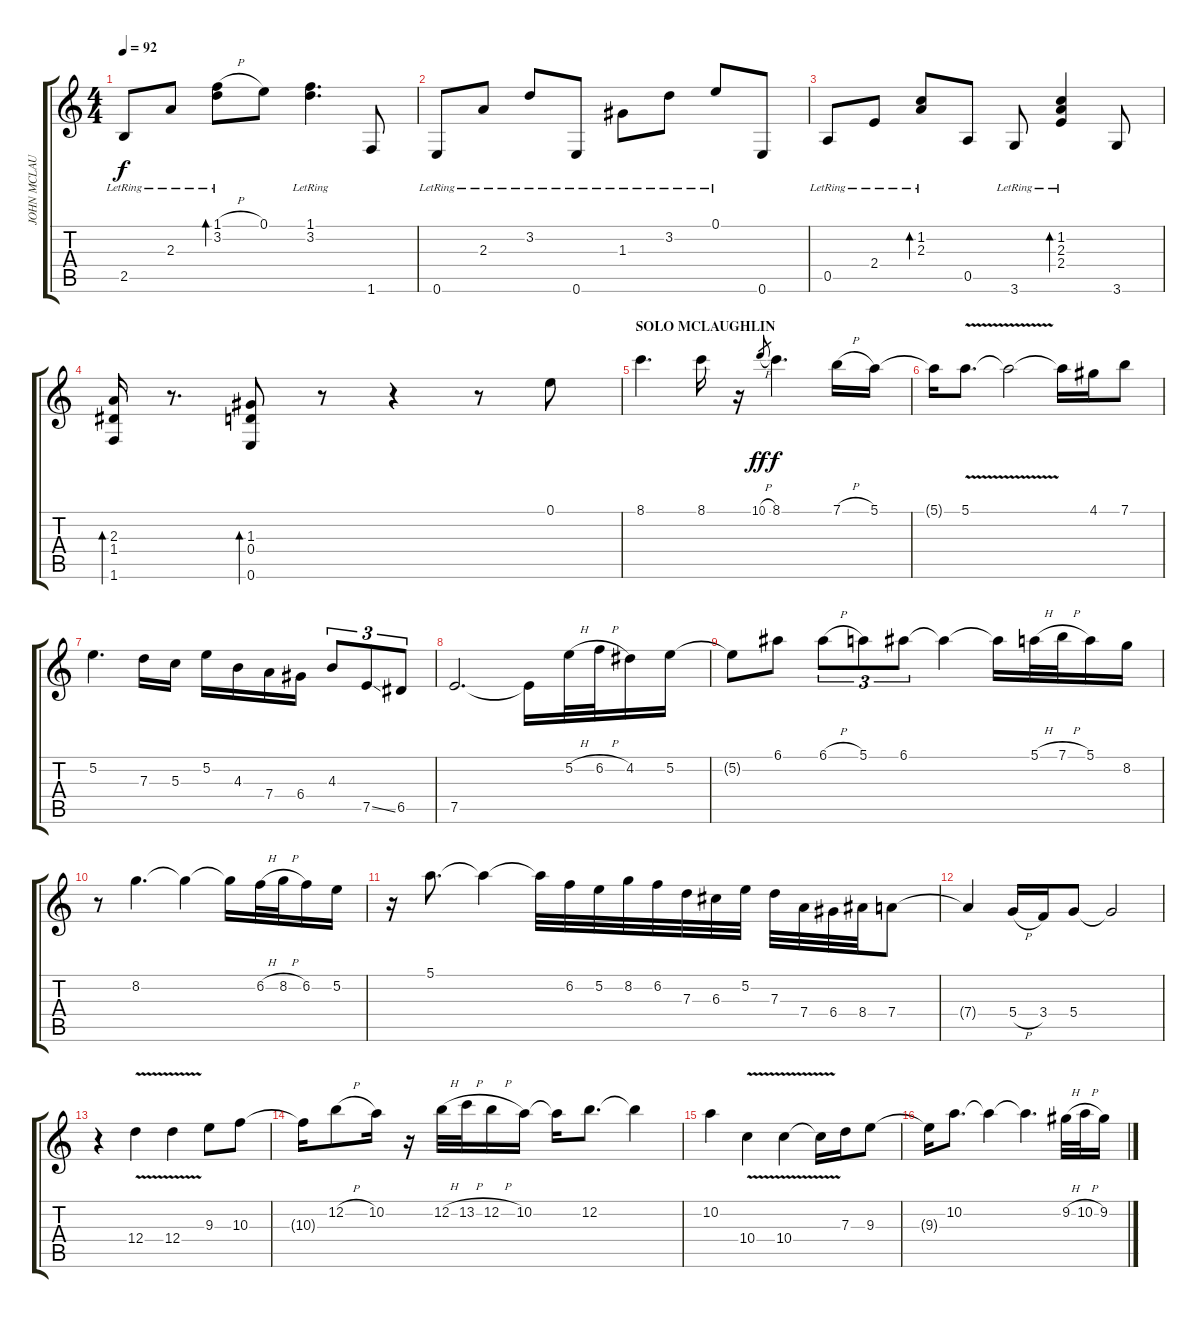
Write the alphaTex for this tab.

\track ("JOHN MCLAUGHLIN" "JOHN MCLAU") {instrument acousticguitarnylon}
\staff {score tabs}
\tuning (E4 B3 G3 D3 A2 E2) {hide}
\ts (4 4)
\tempo 92
\clef g2
\ks c
2.5{lr}.8{dy f} 2.3{lr}.8 (1.1{h} 3.2{lr}).8{bd 120} 0.1.8 (1.1{lr} 3.2{lr}).4{d} 1.6.8 |
0.6{lr}.8 2.3{lr}.8 3.2{lr}.8 0.6{lr}.8 1.3{lr}.8 3.2{lr}.8 0.1{lr}.8 0.6.8 |
0.5{lr}.8 2.4{lr}.8 (1.2{lr} 2.3{lr}).8{bd 120} 0.5.8 3.6{lr}.8 (1.2{lr} 2.3{lr} 2.4{lr}).4{bd 60} 3.6.8 |
(2.3 1.4 1.6).16{bd 60} r.8{d} (1.3 0.4 0.6).8{bd 60} r.8 r.4 r.8 0.1.8 |
\section ("" "SOLO MCLAUGHLIN")
8.1.4{d} 8.1.16 r.16 10.1{h}.8{gr dy ff} 8.1.4{d dy f} 7.1{h}.16 5.1.16 |
5.1{t}.16 5.1{v}.8{d} 5.1{t}.2 5.1{t}.16 4.1.16 7.1.8 |
5.2.4{d} 7.3.16 5.3.16 5.2.16 4.3.16 7.4.16 6.4.16 4.3.8{tu (3 2)} 7.5{ss}.8{tu (3 2)} 6.5.8{tu (3 2)} |
7.5.2{d} 7.5{t}.16 5.2{h}.32 6.2{h}.32 4.2.16 5.2.16 |
5.2{t}.8 6.1.8 6.1{h}.8{tu (3 2)} 5.1.8{tu (3 2)} 6.1.8{tu (3 2)} 6.1{t}.4 6.1{t}.16 5.1{h}.32 7.1{h}.32 5.1.16 8.2.16 |
r.8 8.2.4{d} 8.2{t}.4 8.2{t}.16 6.2{h}.32 8.2{h}.32 6.2.16 5.2.16 |
r.16 5.1.8{d} 5.1{t}.4 5.1{t}.32 6.2.32 5.2.32 8.2.32 6.2.32 7.3.32 6.3.32 5.2.32 7.3.32 7.4.32 6.4.32 8.4.32 7.4.8 |
7.4{t}.4 5.4{h}.16 3.4.16 5.4.8 5.4{t}.2 |
r.4 12.4{v}.4 12.4{v}.4 9.3.8 10.3.8 |
10.3{t}.16 12.2{h}.8 10.2.16 r.16 12.2{h}.32 13.2{h}.32 12.2{h}.16 10.2.16 10.2{t}.16 12.2.8{d} 12.2{t}.4 |
10.2.4 10.4{v}.4 10.4{v}.4 10.4{t}.16 7.3.16 9.3.8 |
9.3{t}.16 10.2.8{d} 10.2{t}.4 10.2{t}.4{d} 9.2{h}.32 10.2{h}.32 9.2.16
